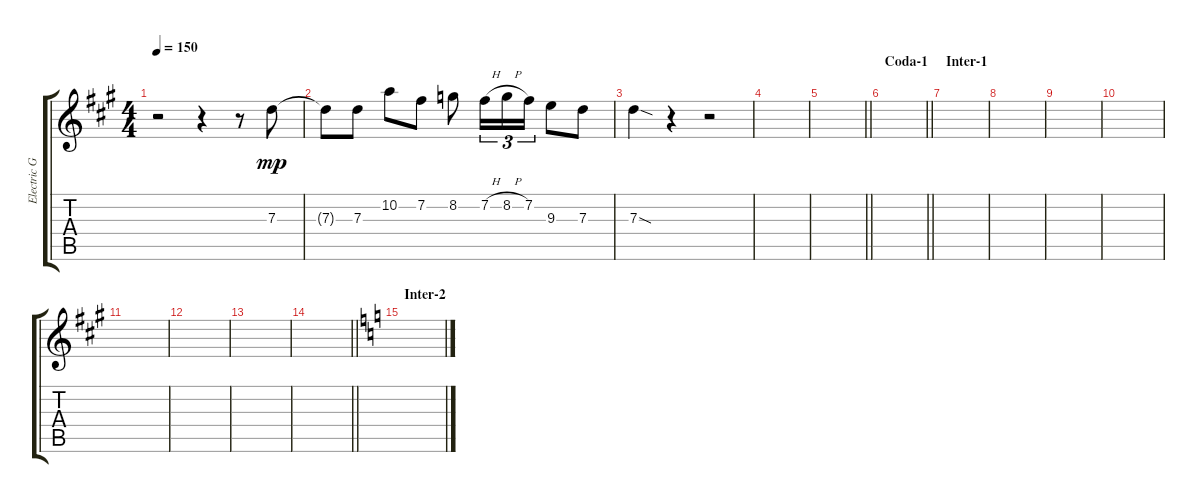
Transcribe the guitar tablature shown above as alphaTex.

\track ("Electric Guitar" "Electric G") {instrument distortionguitar}
\staff {score tabs}
\tuning (E4 B3 G3 D3 A2 E2) {hide}
\ts (4 4)
\tempo 150
\clef g2
\ks a
r.2{dy mp} r.4 r.8 7.3.8 |
7.3{t}.8 7.3.8 10.2.8 7.2.8 8.2.8 7.2{h}.16{tu (3 2)} 8.2{h}.16{tu (3 2)} 7.2.16{tu (3 2)} 9.3.8 7.3.8 |
7.3{sod}.4 r.4 r.2 |
|
\barLineRight lightlight
|
\section ("" "Coda-1")
\barLineRight lightlight
|
\section ("" "Inter-1")
|
|
|
|
|
|
|
\barLineRight lightlight
|
\section ("" "Inter-2")
\ks c
